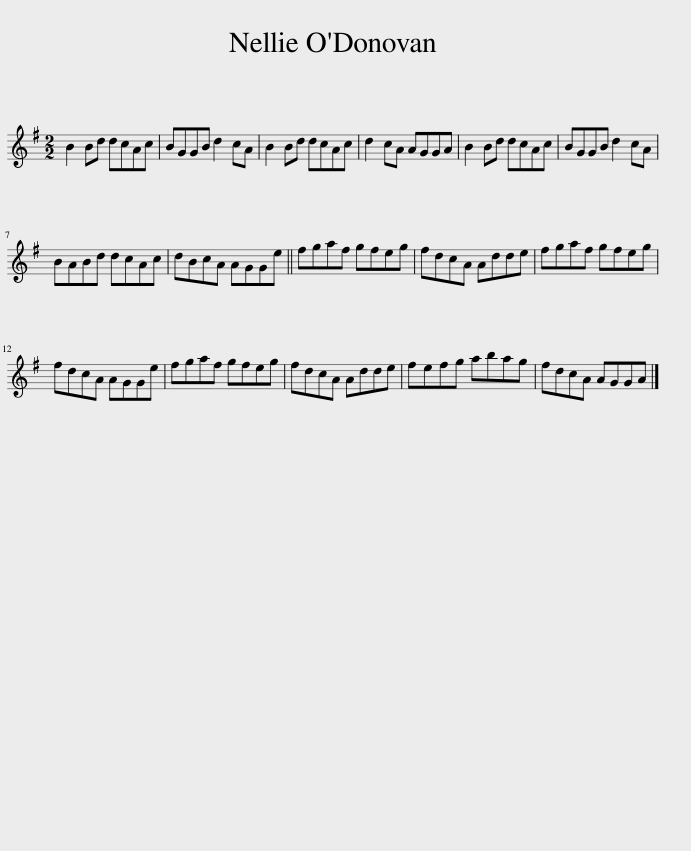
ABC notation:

X:1
L:1/8
M:2/2
I:linebreak $
K:G
V:1 treble
V:1
 B2 Bd dcAc | BGGB d2 cA | B2 Bd dcAc | d2 cA AGGA | B2 Bd dcAc | %5
 BGGB d2 cA |$ BABd dcAc | dBcA AGGe || fgaf gfeg | fdcA Adde | %10
 fgaf gfeg |$ fdcA AGGe | fgaf gfeg | fdcA Adde | fefg abag | %15
 fdcA AGGA |] %16
